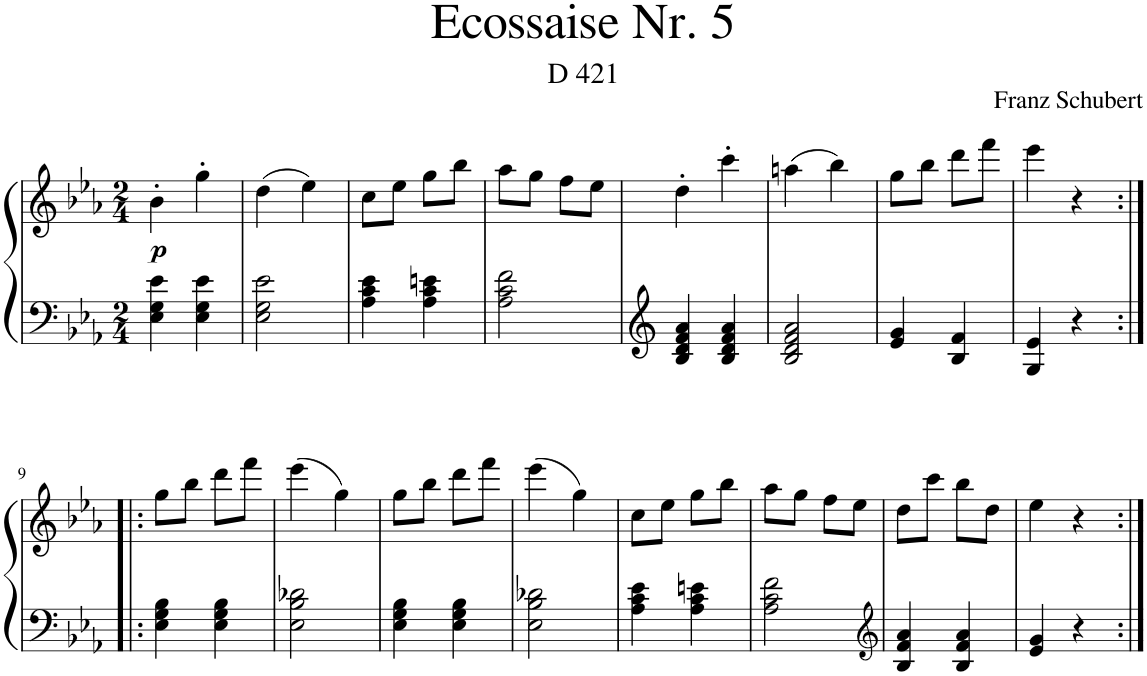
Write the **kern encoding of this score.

**kern	**kern	**dynam
*part1	*part1	*part1
*staff2	*staff1	*staff1/2
*I"Piano	*	*
*I'Pno.	*	*
*clefF4	*clefG2	*
*k[b-e-a-]	*k[b-e-a-]	*
*M2/4	*M2/4	*
=1	=1	=1
!	!	!LO:DY:b
4E-\ 4G\ 4e-\	4b-'\	p
4E-\ 4G\ 4e-\	4gg'\	.
=2	=2	=2
2E-\ 2G\ 2e-\	(4dd\	.
.	4ee-\)	.
=3	=3	=3
4A-\ 4c\ 4e-\	8cc\L	.
.	8ee-\J	.
4A-\ 4c\ 4en\	8gg\L	.
.	8bb-\J	.
=4	=4	=4
2A-\ 2c\ 2f\	8aa-\L	.
.	8gg\J	.
.	8ff\L	.
.	8ee-\J	.
=5	=5	=5
4B-/ 4d/ 4f/ 4a-/	4dd'\	.
4B-/ 4d/ 4f/ 4a-/	4ccc'\	.
=6	=6	=6
2B-/ 2d/ 2f/ 2a-/	(4aan\	.
.	4bb-\)	.
=7	=7	=7
4e-/ 4g/	8gg\L	.
.	8bb-\J	.
4B-/ 4f/	8ddd\L	.
.	8fff\J	.
=8	=8	=8
4G/ 4e-/	4eee-\	.
4r	4r	.
!!LO:LB:g=z
=9:|!|:	=9:|!|:	=9:|!|:
4E-\ 4G\ 4B-\	8gg\L	.
.	8bb-\J	.
4E-\ 4G\ 4B-\	8ddd\L	.
.	8fff\J	.
=10	=10	=10
2E-\ 2B-\ 2d-X\	(4eee-\	.
.	4gg\)	.
=11	=11	=11
4E-\ 4G\ 4B-\	8gg\L	.
.	8bb-\J	.
4E-\ 4G\ 4B-\	8ddd\L	.
.	8fff\J	.
=12	=12	=12
2E-\ 2B-\ 2d-X\	(4eee-\	.
.	4gg\)	.
=13	=13	=13
4A-\ 4c\ 4e-\	8cc\L	.
.	8ee-\J	.
4A-\ 4c\ 4en\	8gg\L	.
.	8bb-\J	.
=14	=14	=14
2A-\ 2c\ 2f\	8aa-\L	.
.	8gg\J	.
.	8ff\L	.
.	8ee-\J	.
=15	=15	=15
*clefG2	*	*
4B-/ 4f/ 4a-/	8dd\L	.
.	8ccc\J	.
4B-/ 4f/ 4a-/	8bb-\L	.
.	8dd\J	.
=16	=16	=16
4e-/ 4g/	4ee-\	.
4r	4r	.
=:|!	=:|!	=:|!
*-	*-	*-
